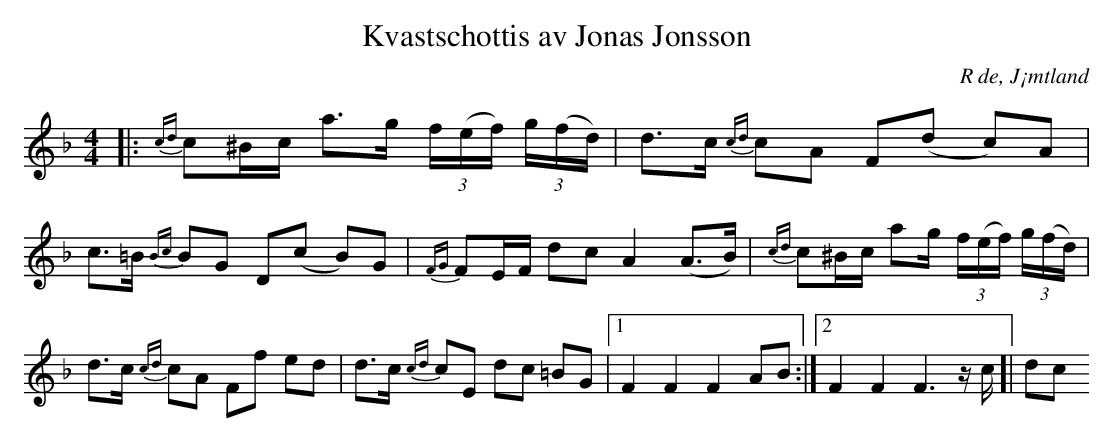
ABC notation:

X:1
T:Kvastschottis av Jonas Jonsson
O:R de, J¡mtland
M:4/4
L:1/16
K:F
|: {cd}c2^Bc a2>g2 (3f(ef) (3g(fd) | d2>c2 {cd}c2A2 F2(d2- c2)A2 | c2>=B2 {Bc}B2G2 D2(c2- B2)G2 | {FG}F2EF d2c2 A4 (A2>B2) | {cd}c2^Bc a2g (3f(ef) (3g(fd) | d2>c2 {cd}c2A2 F2f2 e2d2 | d2>c2 {cd}c2E2 d2c2 =B2G2 |1 F4 F4 F4 A2B2 :|2 F4 F4 F4> z2c ]| d2c2
